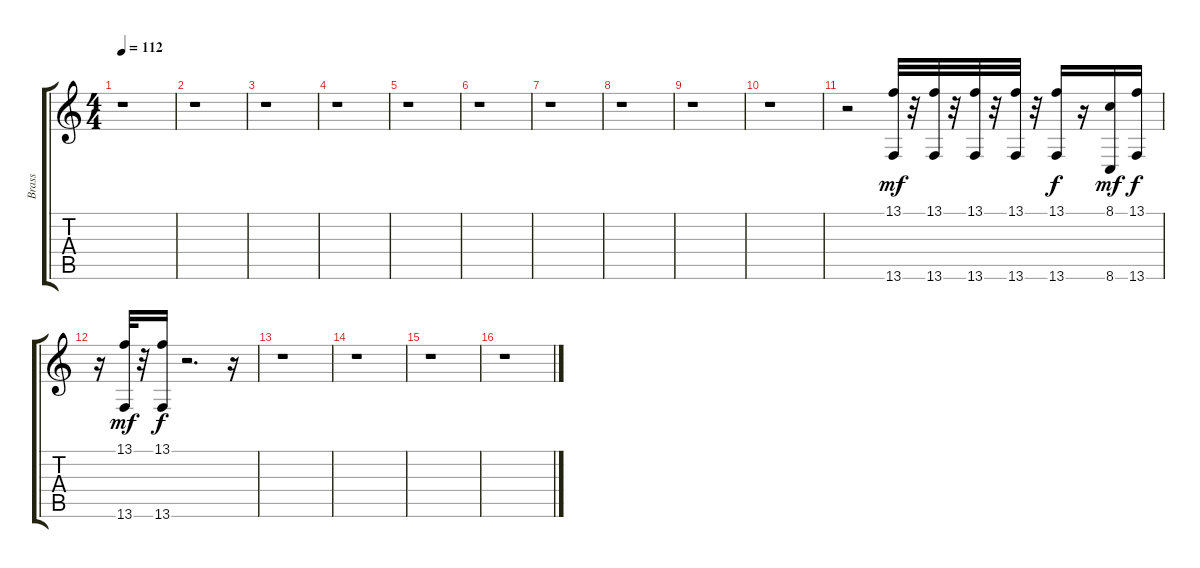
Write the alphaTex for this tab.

\track ("Brass" "Brass") {instrument brasssection}
\staff {score tabs}
\tuning (E4 B3 G3 D3 A2 E2) {hide}
\ts (4 4)
\tempo 112
\clef g2
\ks c
r.1{dy mf} |
r.1 |
r.1 |
r.1 |
r.1 |
r.1 |
r.1 |
r.1 |
r.1 |
r.1 |
r.2 (13.1 13.6).32 r.32 (13.1 13.6).32 r.32 (13.1 13.6).32 r.32 (13.1 13.6).32 r.32 (13.1 13.6).16{dy f} r.16 (8.1 8.6).16{dy mf} (13.1 13.6).16{dy f} |
r.16 (13.1 13.6).32{dy mf} r.32 (13.1 13.6).16{dy f} r.2{d} r.16 |
r.1 |
r.1 |
r.1 |
r.1
